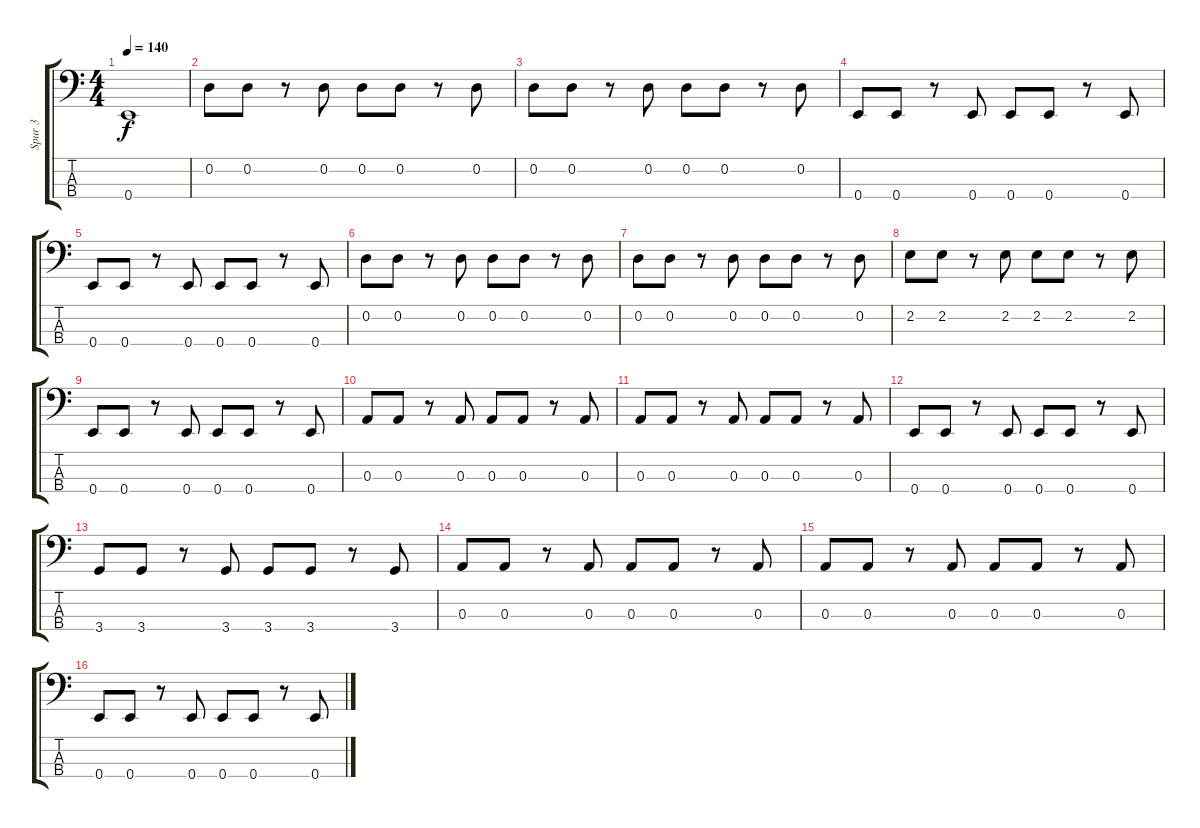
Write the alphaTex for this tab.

\track ("Spur 3" "Spur 3") {instrument electricbasspick}
\staff {score tabs}
\tuning (G2 D2 A1 E1) {hide}
\ts (4 4)
\tempo 140
\clef f4
\ks c
0.4{t}.1{dy f} |
0.2.8 0.2.8 r.8 0.2.8 0.2.8 0.2.8 r.8 0.2.8 |
0.2.8 0.2.8 r.8 0.2.8 0.2.8 0.2.8 r.8 0.2.8 |
0.4.8 0.4.8 r.8 0.4.8 0.4.8 0.4.8 r.8 0.4.8 |
0.4.8 0.4.8 r.8 0.4.8 0.4.8 0.4.8 r.8 0.4.8 |
0.2.8 0.2.8 r.8 0.2.8 0.2.8 0.2.8 r.8 0.2.8 |
0.2.8 0.2.8 r.8 0.2.8 0.2.8 0.2.8 r.8 0.2.8 |
2.2.8 2.2.8 r.8 2.2.8 2.2.8 2.2.8 r.8 2.2.8 |
0.4.8 0.4.8 r.8 0.4.8 0.4.8 0.4.8 r.8 0.4.8 |
0.3.8 0.3.8 r.8 0.3.8 0.3.8 0.3.8 r.8 0.3.8 |
0.3.8 0.3.8 r.8 0.3.8 0.3.8 0.3.8 r.8 0.3.8 |
0.4.8 0.4.8 r.8 0.4.8 0.4.8 0.4.8 r.8 0.4.8 |
3.4.8 3.4.8 r.8 3.4.8 3.4.8 3.4.8 r.8 3.4.8 |
0.3.8 0.3.8 r.8 0.3.8 0.3.8 0.3.8 r.8 0.3.8 |
0.3.8 0.3.8 r.8 0.3.8 0.3.8 0.3.8 r.8 0.3.8 |
0.4.8 0.4.8 r.8 0.4.8 0.4.8 0.4.8 r.8 0.4.8
